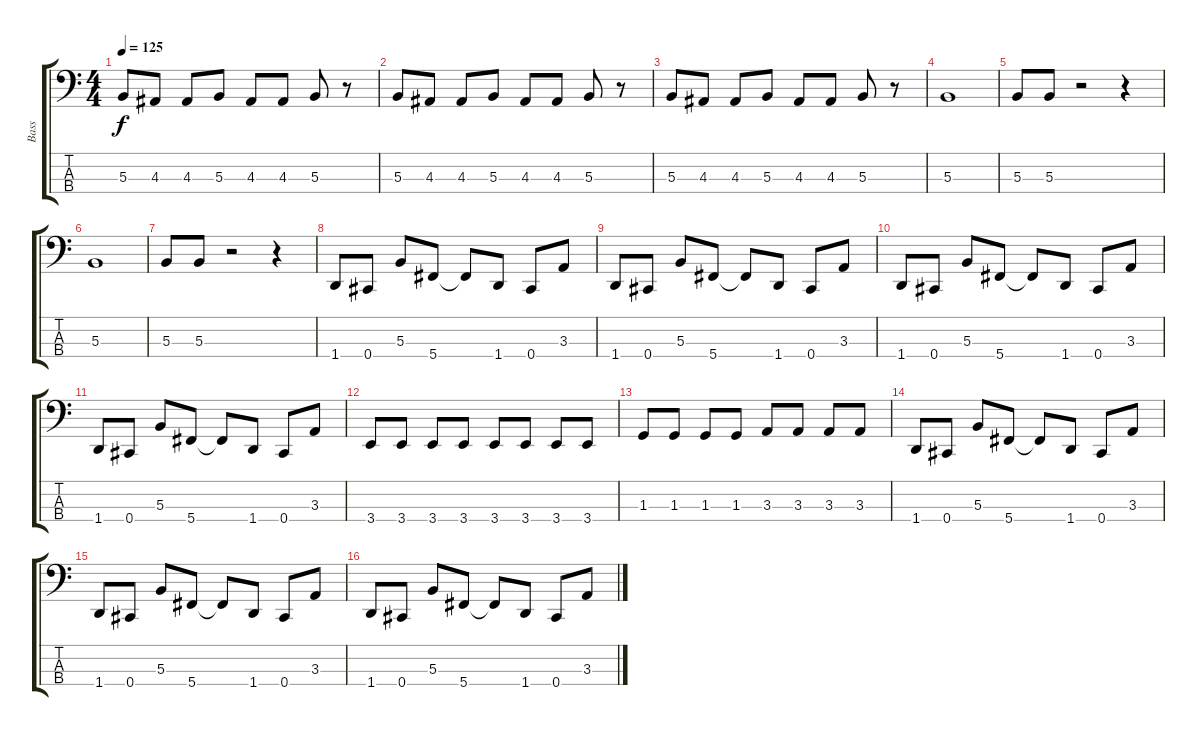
\track ("Bass" "Bass") {instrument electricbasspick}
\staff {score tabs}
\tuning (E2 B1 Gb1 Db1) {hide}
\ts (4 4)
\tempo 125
\clef f4
\ks c
5.3.8{dy f} 4.3.8 4.3.8 5.3.8 4.3.8 4.3.8 5.3.8 r.8 |
5.3.8 4.3.8 4.3.8 5.3.8 4.3.8 4.3.8 5.3.8 r.8 |
5.3.8 4.3.8 4.3.8 5.3.8 4.3.8 4.3.8 5.3.8 r.8 |
5.3.1 |
5.3.8 5.3.8 r.2 r.4 |
5.3.1 |
5.3.8 5.3.8 r.2 r.4 |
1.4.8 0.4.8 5.3.8 5.4.8 5.4{t}.8 1.4.8 0.4.8 3.3.8 |
1.4.8 0.4.8 5.3.8 5.4.8 5.4{t}.8 1.4.8 0.4.8 3.3.8 |
1.4.8 0.4.8 5.3.8 5.4.8 5.4{t}.8 1.4.8 0.4.8 3.3.8 |
1.4.8 0.4.8 5.3.8 5.4.8 5.4{t}.8 1.4.8 0.4.8 3.3.8 |
3.4.8 3.4.8 3.4.8 3.4.8 3.4.8 3.4.8 3.4.8 3.4.8 |
1.3.8 1.3.8 1.3.8 1.3.8 3.3.8 3.3.8 3.3.8 3.3.8 |
1.4.8 0.4.8 5.3.8 5.4.8 5.4{t}.8 1.4.8 0.4.8 3.3.8 |
1.4.8 0.4.8 5.3.8 5.4.8 5.4{t}.8 1.4.8 0.4.8 3.3.8 |
1.4.8 0.4.8 5.3.8 5.4.8 5.4{t}.8 1.4.8 0.4.8 3.3.8
